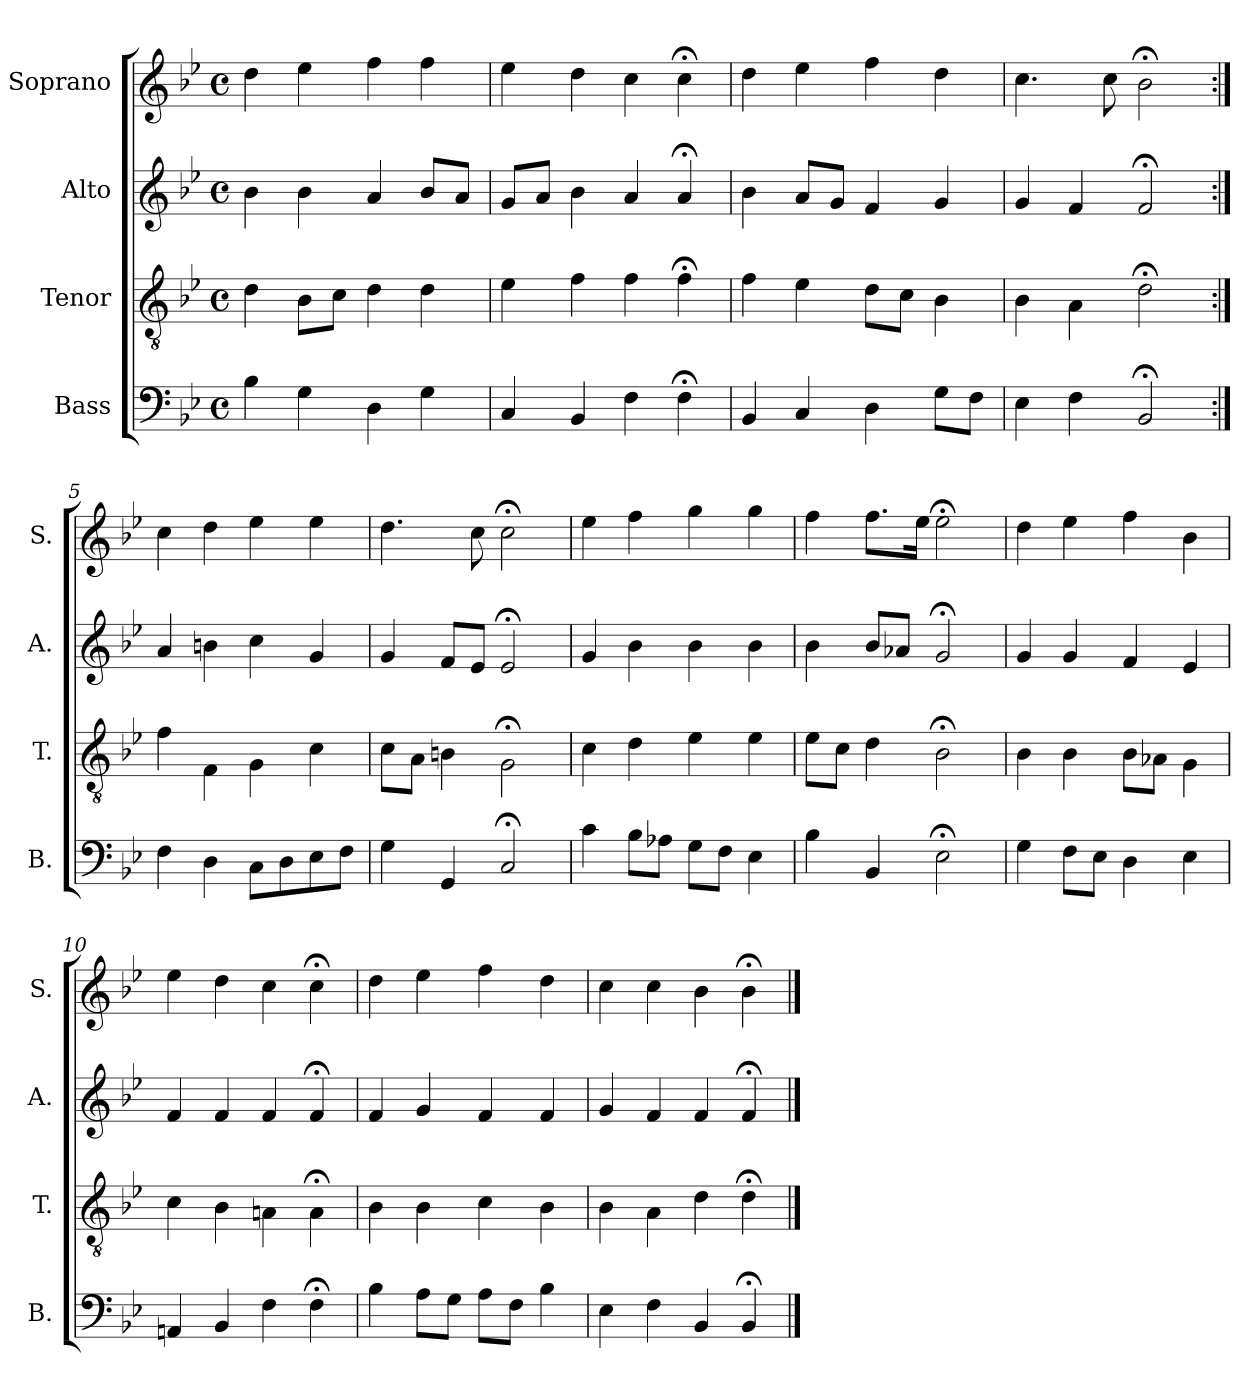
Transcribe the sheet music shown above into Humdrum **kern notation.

**kern	**kern	**kern	**kern
*part4	*part3	*part2	*part1
*staff4	*staff3	*staff2	*staff1
*I"Bass	*I"Tenor	*I"Alto	*I"Soprano
*I'B.	*I'T.	*I'A.	*I'S.
*clefF4	*clefGv2	*clefG2	*clefG2
*k[b-e-]	*k[b-e-]	*k[b-e-]	*k[b-e-]
*B-:	*B-:	*B-:	*B-:
*M4/4	*M4/4	*M4/4	*M4/4
*met(c)	*met(c)	*met(c)	*met(c)
=1	=1	=1	=1
4B-\	4d\	4b-\	4dd\
4G\	8B-\L	4b-\	4ee-\
.	8c\J	.	.
4D\	4d\	4a/	4ff\
4G\	4d\	8b-/L	4ff\
.	.	8a/J	.
=2	=2	=2	=2
4C/	4e-\	8g/L	4ee-\
.	.	8a/J	.
4BB-/	4f\	4b-\	4dd\
4F\	4f\	4a/	4cc\
4F;<\	4f;<\	4a;</	4cc;<\
=3	=3	=3	=3
4BB-/	4f\	4b-\	4dd\
4C/	4e-\	8a/L	4ee-\
.	.	8g/J	.
4D\	8d\L	4f/	4ff\
.	8c\J	.	.
8G\L	4B-\	4g/	4dd\
8F\J	.	.	.
=4	=4	=4	=4
4E-\	4B-\	4g/	4.cc\
4F\	4A\	4f/	.
.	.	.	8cc\
2BB-;</	2d;<\	2f;</	2b-;<\
!!LO:LB:g=z
=5:|!	=5:|!	=5:|!	=5:|!
4F\	4f\	4a/	4cc\
4D\	4F\	4bn\	4dd\
8C\L	4G\	4cc\	4ee-\
8D\	.	.	.
8E-\	4c\	4g/	4ee-\
8F\J	.	.	.
=6	=6	=6	=6
4G\	8c\L	4g/	4.dd\
.	8A\J	.	.
4GG/	4Bn\	8f/L	.
.	.	8e-/J	8cc\
2C;</	2G;<\	2e-;</	2cc;<\
=7	=7	=7	=7
4c\	4c\	4g/	4ee-\
8B-\L	4d\	4b-\	4ff\
8A-X\J	.	.	.
8G\L	4e-\	4b-\	4gg\
8F\J	.	.	.
4E-\	4e-\	4b-\	4gg\
=8	=8	=8	=8
4B-\	8e-\L	4b-\	4ff\
.	8c\J	.	.
4BB-/	4d\	8b-/L	8.ff\L
.	.	8a-X/J	.
.	.	.	16ee-\Jk
2E-;<\	2B-;<\	2g;</	2ee-;<\
!!LO:PB:g=z
=9	=9	=9	=9
4G\	4B-\	4g/	4dd\
8F\L	4B-\	4g/	4ee-\
8E-\J	.	.	.
4D\	8B-\L	4f/	4ff\
.	8A-X\J	.	.
4E-\	4G\	4e-/	4b-\
=10	=10	=10	=10
4AAn/	4c\	4f/	4ee-\
4BB-/	4B-\	4f/	4dd\
4F\	4An\	4f/	4cc\
4F;<\	4A;<\	4f;</	4cc;<\
=11	=11	=11	=11
4B-\	4B-\	4f/	4dd\
8A\L	4B-\	4g/	4ee-\
8G\J	.	.	.
8A\L	4c\	4f/	4ff\
8F\J	.	.	.
4B-\	4B-\	4f/	4dd\
=12	=12	=12	=12
4E-\	4B-\	4g/	4cc\
4F\	4A\	4f/	4cc\
4BB-/	4d\	4f/	4b-\
4BB-;</	4d;<\	4f;</	4b-;<\
==	==	==	==
*-	*-	*-	*-
